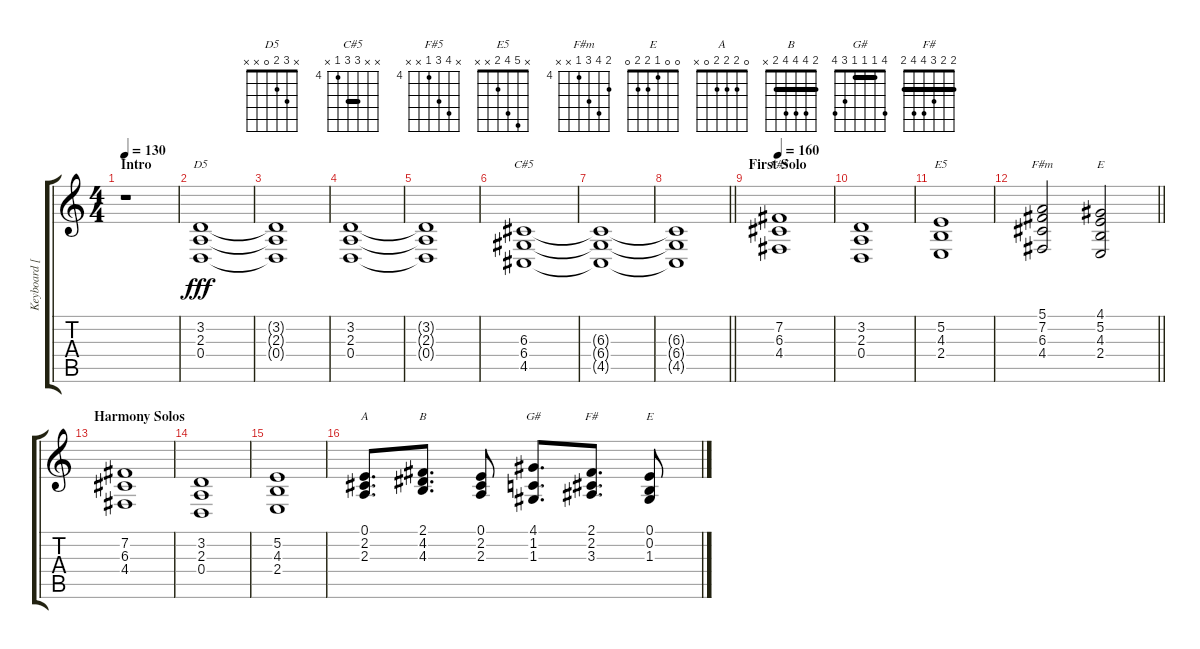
\track ("Keyboard [Right Hand]" "Keyboard [") {instrument electricgrandpiano}
\staff {score tabs}
\tuning (E4 B3 G3 D3 A2 E2) {hide}
\chord ("D5" x 3 2 0 x x)
\chord ("C#5" x x 6 6 4 x) {firstfret 4 barre 6}
\chord ("F#5" x 7 6 4 x x) {firstfret 4}
\chord ("E5" x 5 4 2 x x)
\chord ("F#m" 5 7 6 4 x x) {firstfret 4}
\chord ("E" 4 5 4 2 x x) {barre 4}
\chord ("A" 0 2 2 2 0 x)
\chord ("B" 2 4 4 4 2 x) {barre 2}
\chord ("G#" 4 1 1 1 3 4) {barre 1}
\chord ("F#" 2 2 3 4 4 2) {barre 2}
\chord ("E" 0 0 1 2 2 0)
\ts (4 4)
\section ("" "Intro")
\tempo 130
\clef g2
\ks c
r.1{dy fff instrument electricgrandpiano} |
(3.2 2.3 0.4).1{ch "D5"} |
(3.2{t} 2.3{t} 0.4{t}).1 |
(3.2 2.3 0.4).1 |
(3.2{t} 2.3{t} 0.4{t}).1 |
(6.3 6.4 4.5).1{ch "C#5"} |
(6.3{t} 6.4{t} 4.5{t}).1 |
\barLineRight lightlight
(6.3{t} 6.4{t} 4.5{t}).1 |
\section ("" "First Solo")
\tempo 160
(7.2 6.3 4.4).1{ch "F#5"} |
(3.2 2.3 0.4).1 |
(5.2 4.3 2.4).1{ch "E5"} |
\barLineRight lightlight
(5.1 7.2 6.3 4.4).2{ch "F#m"} (4.1 5.2 4.3 2.4).2{ch "E"} |
\section ("" "Harmony Solos")
(7.2 6.3 4.4).1 |
(3.2 2.3 0.4).1 |
(5.2 4.3 2.4).1 |
(0.1 2.2 2.3).8{d ch "A"} (2.1 4.2 4.3).8{d ch "B"} (0.1 2.2 2.3).8 (4.1 1.2 1.3).8{d ch "G#"} (2.1 2.2 3.3).8{d ch "F#"} (0.1 0.2 1.3).8{ch "E"}
